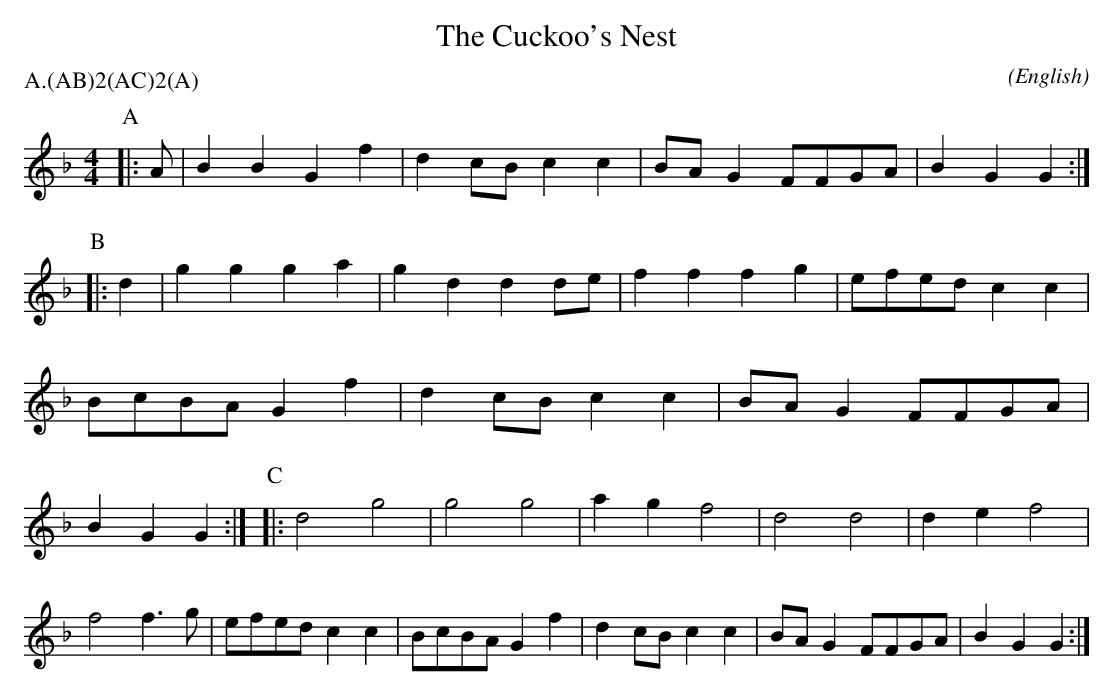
X:1
T:The Cuckoo's Nest
M:4/4
C:
O:English
P:A.(AB)2(AC)2(A)
K:GDor
P:A
|:\
  A | B2 B2 G2 f2 | d2 cB c2 c2 | BA G2 FFGA  | B2 G2 G2 :|\
P:B
|:\
d2  | g2 g2 g2 a2 | g2 d2 d2 de | f2 f2 f2 g2 | efed  c2 \
c2  | BcBA  G2 f2 | d2 cB c2 c2 | BA G2 FFGA  | B2 G2 G2 :|\
P:C
|:\
      d4 g4 | g4 g4 | a2 g2 f4 | d4 d4 | d2 e2 f4 | f4 f3 g | efed c2 \
c2  | BcBA  G2 f2 | d2 cB c2 c2 | BA G2 FFGA  | B2 G2 G2 :|
